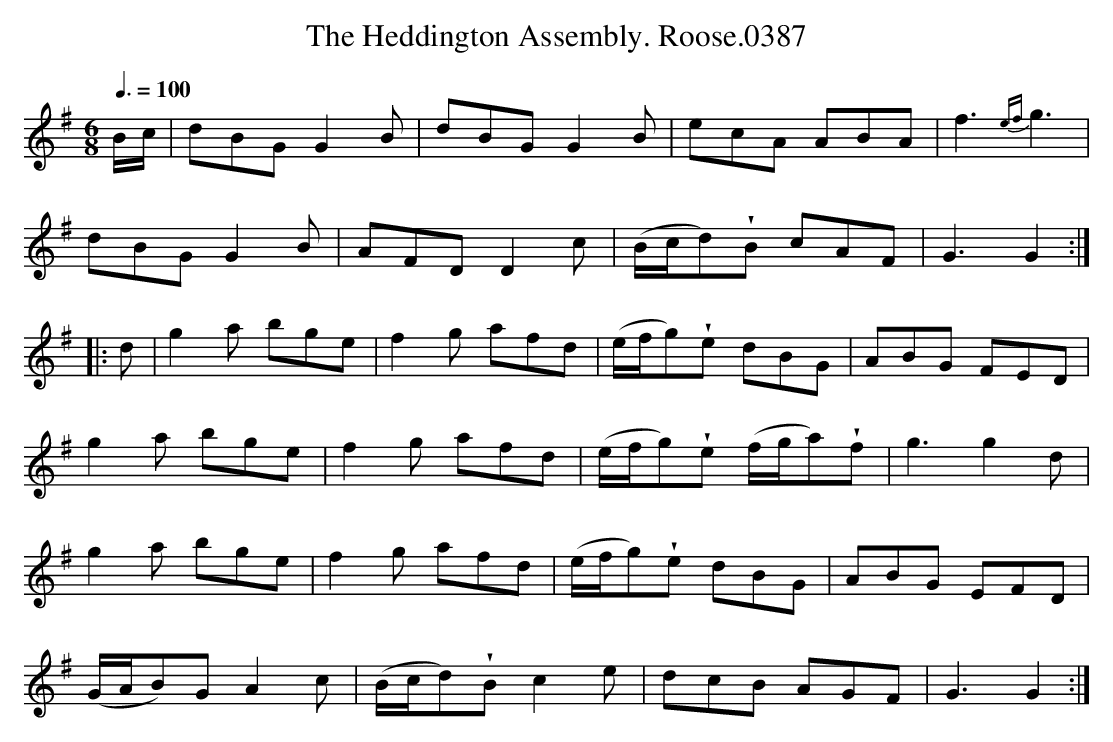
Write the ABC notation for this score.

X:1
T:Heddington Assembly. Roose.0387, The
M:6/8
L:1/8
Q:3/8=100
K:G
B/c/|dBG G2 B|dBG G2 B|ecA ABA|f3 {ef} g3|
dBG G2 B|AFD D2c|(B/c/d)!wedge!B cAF|G3G2:|
|:d|g2 a bge|f2 g afd|(e/f/g)!wedge!e dBG|ABG FED|
g2 a bge|f2 g afd|(e/f/g)!wedge!e (f/g/a)!wedge!f|g3 g2 d|
g2 a bge|f2 g afd|(e/f/g)!wedge!e dBG|ABG EFD|
(G/A/B)G A2 c|(B/c/d)!wedge!B c2 e|dcB AGF|G3 G2:|
